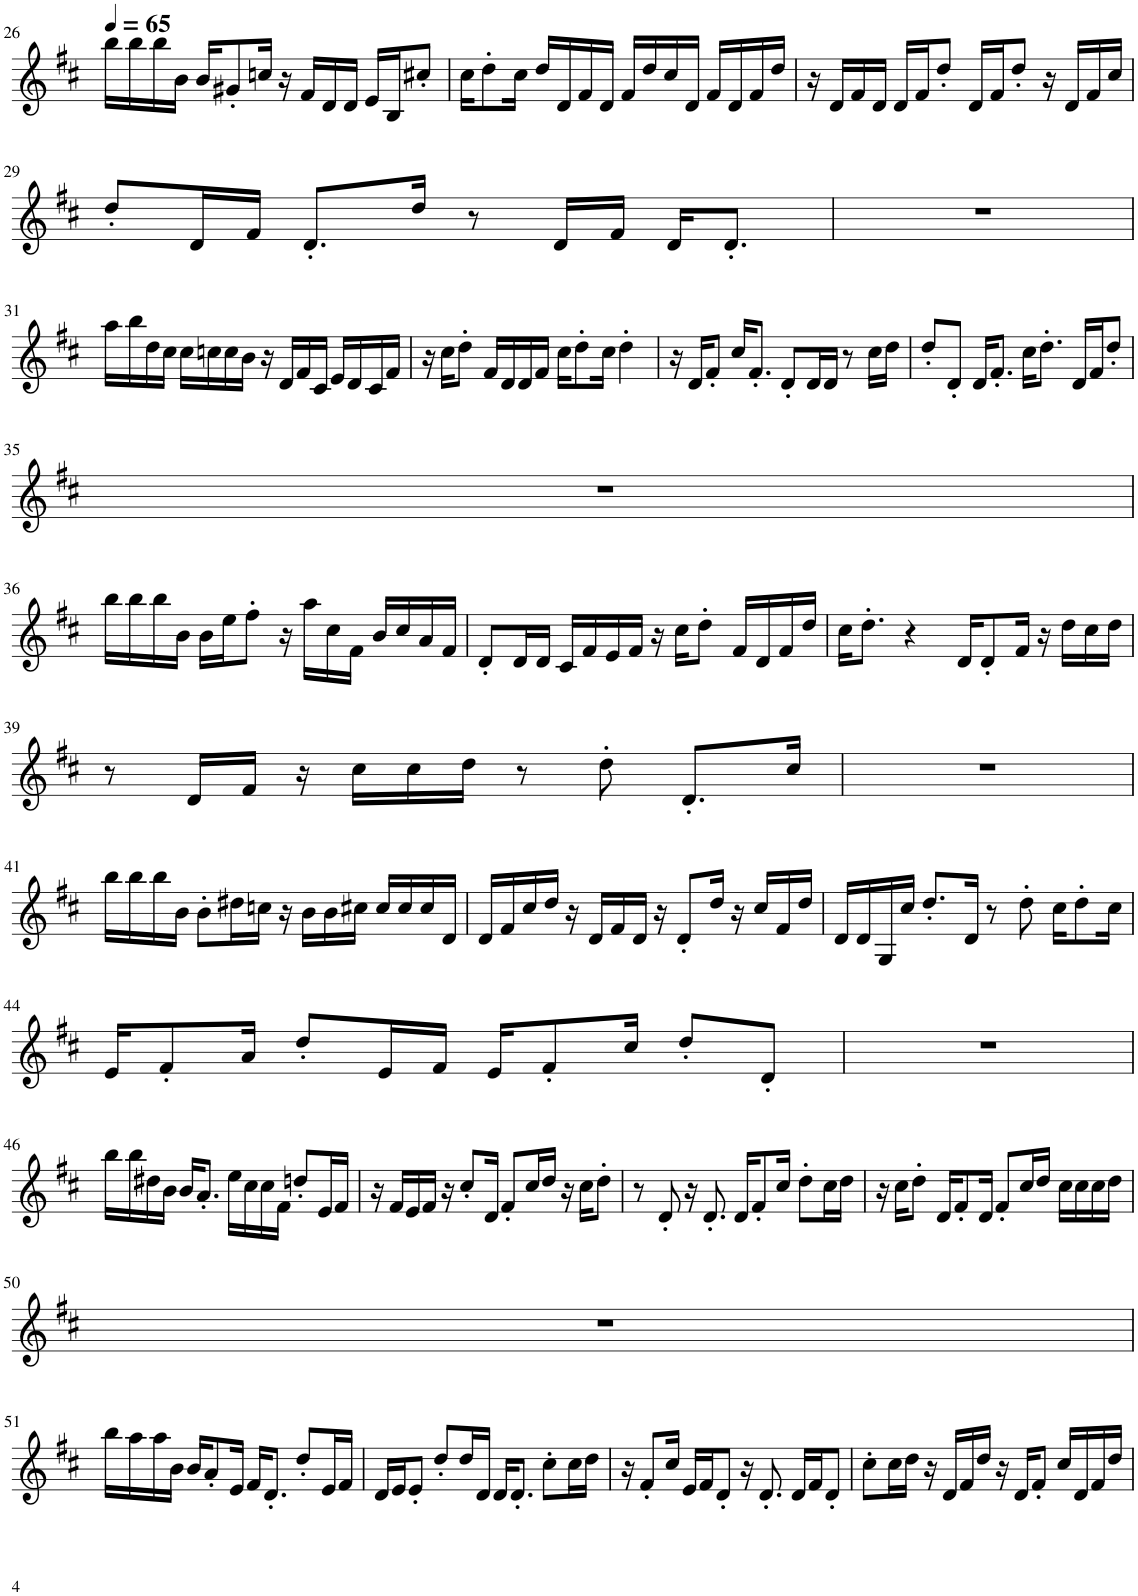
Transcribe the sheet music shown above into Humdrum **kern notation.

**kern
*part1
*staff1
*I"Piano
*I'Pno.
!!LO:PB:g=z
*clefG2
*k[f#c#]
*M4/4
*MM65
=26
16bb\LL
16bb\
16bb\
16b\JJ
16b/KL
8g#X'/
16ccn/Jk
16r
16f#/LL
16d/
16d/JJ
16e/LL
16B/J
8cc#X'/J
=27
16cc#\KL
8dd'\
16cc#\Jk
16dd/LL
16d/
16f#/
16d/JJ
16f#/LL
16dd/
16cc#/
16d/JJ
16f#/LL
16d/
16f#/
16dd/JJ
=28
16r
16d/LL
16f#/
16d/JJ
16d/LL
16f#/J
8dd'/J
16d/LL
16f#/J
8dd'/J
16r
16d/LL
16f#/
16cc#/JJ
!!LO:LB:g=z
=29
8dd'/L
16d/L
16f#/JJ
8.d'/L
16dd/Jk
8r
16d/LL
16f#/JJ
16d/KL
8.d'/J
=30
1r
!!LO:LB:g=z
=31
16aa\LL
16bb\
16dd\
16cc#\JJ
16cc#\LL
16ccn\
16cc\
16b\JJ
16r
16d/LL
16f#/
16c#/JJ
16e/LL
16d/
16c#/
16f#/JJ
=32
16r
16cc#\KL
8dd'\J
16f#/LL
16d/
16d/
16f#/JJ
16cc#\KL
8dd'\
16cc#\Jk
4dd'\
=33
16r
16d/KL
8f#'/J
16cc#/KL
8.f#'/J
8d'/L
16d/L
16d/JJ
8r
16cc#\LL
16dd\JJ
=34
8dd'/L
8d'/J
16d/KL
8.f#'/J
16cc#\KL
8.dd'\J
16d/LL
16f#/J
8dd'/J
!!LO:LB:g=z
=35
1r
!!LO:LB:g=z
=36
16bb\LL
16bb\
16bb\
16b\JJ
16b\LL
16ee\J
8ff#'\J
16r
16aa\LL
16cc#\
16f#\JJ
16b/LL
16cc#/
16a/
16f#/JJ
=37
8d'/L
16d/L
16d/JJ
16c#/LL
16f#/
16e/
16f#/JJ
16r
16cc#\KL
8dd'\J
16f#/LL
16d/
16f#/
16dd/JJ
=38
16cc#\KL
8.dd'\J
4r
16d/KL
8d'/
16f#/Jk
16r
16dd\LL
16cc#\
16dd\JJ
!!LO:LB:g=z
=39
8r
16d/LL
16f#/JJ
16r
16cc#\LL
16cc#\
16dd\JJ
8r
8dd'\
8.d'/L
16cc#/Jk
=40
1r
!!LO:LB:g=z
=41
16bb\LL
16bb\
16bb\
16b\JJ
8b'\L
16dd#X\L
16ccn\JJ
16r
16b\LL
16b\
16cc#X\JJ
16cc#/LL
16cc#/
16cc#/
16d/JJ
=42
16d/LL
16f#/
16cc#/
16dd/JJ
16r
16d/LL
16f#/
16d/JJ
16r
8d'/L
16dd/Jk
16r
16cc#/LL
16f#/
16dd/JJ
=43
16d/LL
16d/
16G/
16cc#/JJ
8.dd'/L
16d/Jk
8r
8dd'\
16cc#\KL
8dd'\
16cc#\Jk
!!LO:LB:g=z
=44
16e/KL
8f#'/
16a/Jk
8dd'/L
16e/L
16f#/JJ
16e/KL
8f#'/
16cc#/Jk
8dd'/L
8d'/J
=45
1r
!!LO:LB:g=z
=46
16bb\LL
16bb\
16dd#X\
16b\JJ
16b/KL
8.a'/J
16ee\LL
16cc#\
16cc#\
16f#\JJ
8ddn'/L
16e/L
16f#/JJ
=47
16r
16f#/LL
16e/
16f#/JJ
16r
8cc#'/L
16d/Jk
8f#'/L
16cc#/L
16dd/JJ
16r
16cc#\KL
8dd'\J
=48
8r
8d'/
16r
8.d'/
16d/KL
8f#'/
16cc#/Jk
8dd'\L
16cc#\L
16dd\JJ
=49
16r
16cc#\KL
8dd'\J
16d/KL
8f#'/
16d/Jk
8f#'/L
16cc#/L
16dd/JJ
16cc#\LL
16cc#\
16cc#\
16dd\JJ
!!LO:LB:g=z
=50
1r
!!LO:LB:g=z
=51
16bb\LL
16aa\
16aa\
16b\JJ
16b/KL
8a'/
16e/Jk
16f#/KL
8.d'/J
8dd'/L
16e/L
16f#/JJ
=52
16d/LL
16e/J
8e'/J
8dd'/L
16dd/L
16d/JJ
16d/KL
8.d'/J
8cc#'\L
16cc#\L
16dd\JJ
=53
16r
8f#'/L
16cc#/Jk
16e/LL
16f#/J
8d'/J
16r
8.d'/
16d/LL
16f#/J
8d'/J
=54
8cc#'\L
16cc#\L
16dd\JJ
16r
16d/LL
16f#/
16dd/JJ
16r
16d/KL
8f#'/J
16cc#/LL
16d/
16f#/
16dd/JJ
=
*-
